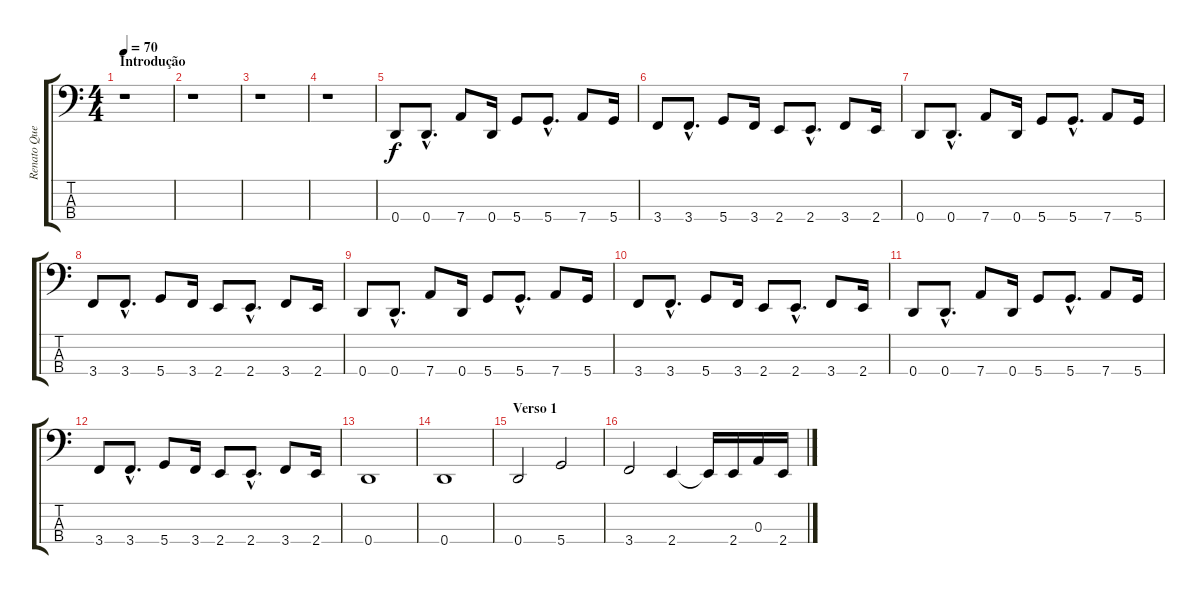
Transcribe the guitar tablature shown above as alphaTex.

\track ("Renato Queiroz [Baixo]" "Renato Que") {instrument electricbasspick}
\staff {score tabs}
\tuning (G2 D2 A1 D1) {hide}
\ts (4 4)
\section ("" "Introdução")
\tempo 70
\clef f4
\ks c
r.1{dy f instrument electricbasspick} |
r.1 |
r.1 |
r.1 |
0.4.8 0.4{hac}.8{d} 7.4.8 0.4.16 5.4.8 5.4{hac}.8{d} 7.4.8 5.4.16 |
3.4.8 3.4{hac}.8{d} 5.4.8 3.4.16 2.4.8 2.4{hac}.8{d} 3.4.8 2.4.16 |
0.4.8 0.4{hac}.8{d} 7.4.8 0.4.16 5.4.8 5.4{hac}.8{d} 7.4.8 5.4.16 |
3.4.8 3.4{hac}.8{d} 5.4.8 3.4.16 2.4.8 2.4{hac}.8{d} 3.4.8 2.4.16 |
0.4.8 0.4{hac}.8{d} 7.4.8 0.4.16 5.4.8 5.4{hac}.8{d} 7.4.8 5.4.16 |
3.4.8 3.4{hac}.8{d} 5.4.8 3.4.16 2.4.8 2.4{hac}.8{d} 3.4.8 2.4.16 |
0.4.8 0.4{hac}.8{d} 7.4.8 0.4.16 5.4.8 5.4{hac}.8{d} 7.4.8 5.4.16 |
3.4.8 3.4{hac}.8{d} 5.4.8 3.4.16 2.4.8 2.4{hac}.8{d} 3.4.8 2.4.16 |
0.4.1 |
0.4.1 |
\section ("" "Verso 1")
0.4.2 5.4.2 |
3.4.2 2.4.4 2.4{t}.16 2.4.16 0.3.16 2.4.16
